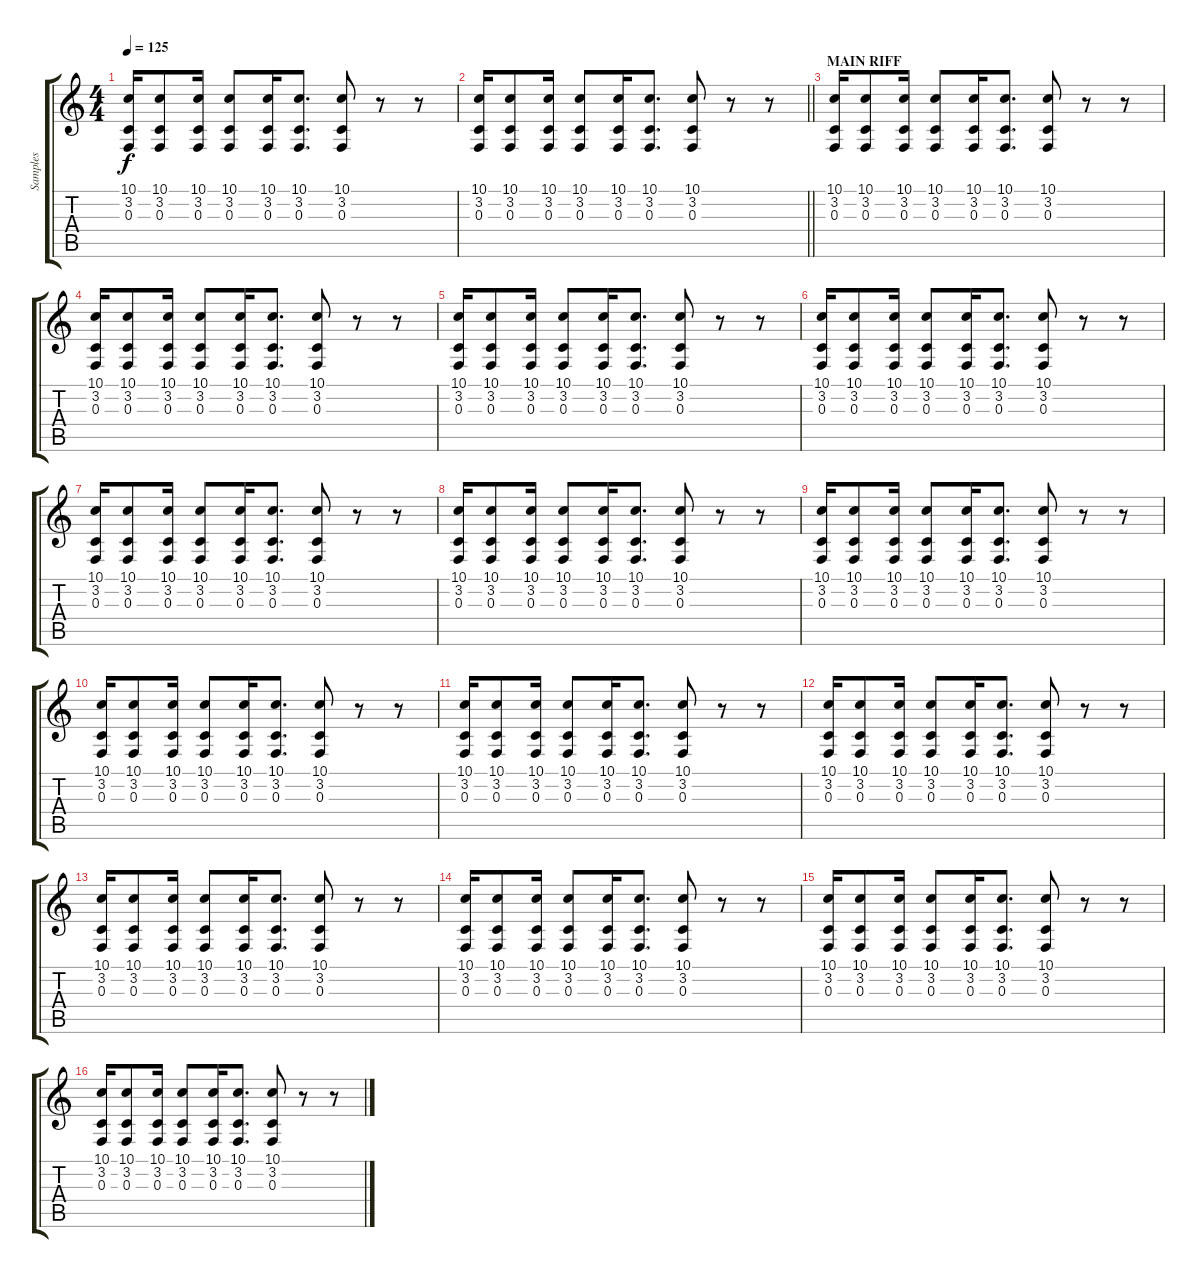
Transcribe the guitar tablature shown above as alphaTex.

\track ("Samples" "Samples") {instrument timpani}
\staff {score tabs}
\tuning (D4 A3 F3 C3 G2 C2) {hide}
\ts (4 4)
\tempo 125
\clef g2
\ks c
(10.1 3.2 0.3).16{dy f} (10.1 3.2 0.3).8 (10.1 3.2 0.3).16 (10.1 3.2 0.3).8 (10.1 3.2 0.3).16 (10.1 3.2 0.3).8{d} (10.1 3.2 0.3).8 r.8 r.8 |
\barLineRight lightlight
(10.1 3.2 0.3).16 (10.1 3.2 0.3).8 (10.1 3.2 0.3).16 (10.1 3.2 0.3).8 (10.1 3.2 0.3).16 (10.1 3.2 0.3).8{d} (10.1 3.2 0.3).8 r.8 r.8 |
\section ("" "MAIN RIFF")
(10.1 3.2 0.3).16 (10.1 3.2 0.3).8 (10.1 3.2 0.3).16 (10.1 3.2 0.3).8 (10.1 3.2 0.3).16 (10.1 3.2 0.3).8{d} (10.1 3.2 0.3).8 r.8 r.8 |
(10.1 3.2 0.3).16 (10.1 3.2 0.3).8 (10.1 3.2 0.3).16 (10.1 3.2 0.3).8 (10.1 3.2 0.3).16 (10.1 3.2 0.3).8{d} (10.1 3.2 0.3).8 r.8 r.8 |
(10.1 3.2 0.3).16 (10.1 3.2 0.3).8 (10.1 3.2 0.3).16 (10.1 3.2 0.3).8 (10.1 3.2 0.3).16 (10.1 3.2 0.3).8{d} (10.1 3.2 0.3).8 r.8 r.8 |
(10.1 3.2 0.3).16 (10.1 3.2 0.3).8 (10.1 3.2 0.3).16 (10.1 3.2 0.3).8 (10.1 3.2 0.3).16 (10.1 3.2 0.3).8{d} (10.1 3.2 0.3).8 r.8 r.8 |
(10.1 3.2 0.3).16 (10.1 3.2 0.3).8 (10.1 3.2 0.3).16 (10.1 3.2 0.3).8 (10.1 3.2 0.3).16 (10.1 3.2 0.3).8{d} (10.1 3.2 0.3).8 r.8 r.8 |
(10.1 3.2 0.3).16 (10.1 3.2 0.3).8 (10.1 3.2 0.3).16 (10.1 3.2 0.3).8 (10.1 3.2 0.3).16 (10.1 3.2 0.3).8{d} (10.1 3.2 0.3).8 r.8 r.8 |
(10.1 3.2 0.3).16 (10.1 3.2 0.3).8 (10.1 3.2 0.3).16 (10.1 3.2 0.3).8 (10.1 3.2 0.3).16 (10.1 3.2 0.3).8{d} (10.1 3.2 0.3).8 r.8 r.8 |
(10.1 3.2 0.3).16 (10.1 3.2 0.3).8 (10.1 3.2 0.3).16 (10.1 3.2 0.3).8 (10.1 3.2 0.3).16 (10.1 3.2 0.3).8{d} (10.1 3.2 0.3).8 r.8 r.8 |
(10.1 3.2 0.3).16 (10.1 3.2 0.3).8 (10.1 3.2 0.3).16 (10.1 3.2 0.3).8 (10.1 3.2 0.3).16 (10.1 3.2 0.3).8{d} (10.1 3.2 0.3).8 r.8 r.8 |
(10.1 3.2 0.3).16 (10.1 3.2 0.3).8 (10.1 3.2 0.3).16 (10.1 3.2 0.3).8 (10.1 3.2 0.3).16 (10.1 3.2 0.3).8{d} (10.1 3.2 0.3).8 r.8 r.8 |
(10.1 3.2 0.3).16 (10.1 3.2 0.3).8 (10.1 3.2 0.3).16 (10.1 3.2 0.3).8 (10.1 3.2 0.3).16 (10.1 3.2 0.3).8{d} (10.1 3.2 0.3).8 r.8 r.8 |
(10.1 3.2 0.3).16 (10.1 3.2 0.3).8 (10.1 3.2 0.3).16 (10.1 3.2 0.3).8 (10.1 3.2 0.3).16 (10.1 3.2 0.3).8{d} (10.1 3.2 0.3).8 r.8 r.8 |
(10.1 3.2 0.3).16 (10.1 3.2 0.3).8 (10.1 3.2 0.3).16 (10.1 3.2 0.3).8 (10.1 3.2 0.3).16 (10.1 3.2 0.3).8{d} (10.1 3.2 0.3).8 r.8 r.8 |
(10.1 3.2 0.3).16 (10.1 3.2 0.3).8 (10.1 3.2 0.3).16 (10.1 3.2 0.3).8 (10.1 3.2 0.3).16 (10.1 3.2 0.3).8{d} (10.1 3.2 0.3).8 r.8 r.8
